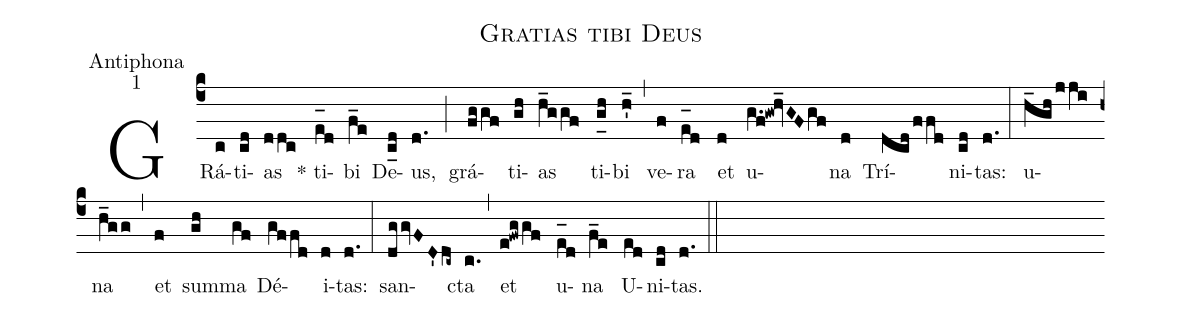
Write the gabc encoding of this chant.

name:Gratias tibi Deus;
office-part:Antiphona;
mode:1;
%%
(c4) GRá(c)ti(cd)as(ddc) ()* ti(e_[oh:h]d)bi(f_e) De(c_[uh:l-0.5mm]d)us,(d.) (;) grá(fggf)ti(gh)as(h_ggf) ti(g_[uh:l]h)bi(h'_) (,) ve(f)ra(e_[oh:h]d) et(d) u(g.f!gw!hv_GFgf)na(d) Trí(dcdffd)ni(cd)tas:(d.) (:) u(h_ghjji)na(h_gg) (,) et(f) sum(gh)ma(gf) Dé(gffd)i(d)tas:(d.) (:) san(dggvFD'dc~)cta(c.) (,) et(e!fwggf) u(e_[oh:h]d)na(f_e) U(ed)ni(cd)tas.(d.) (::)

%<eu>E(h) u(h) o(g) u(f) a(gh) e.</eu>(gvFED.) (::)
